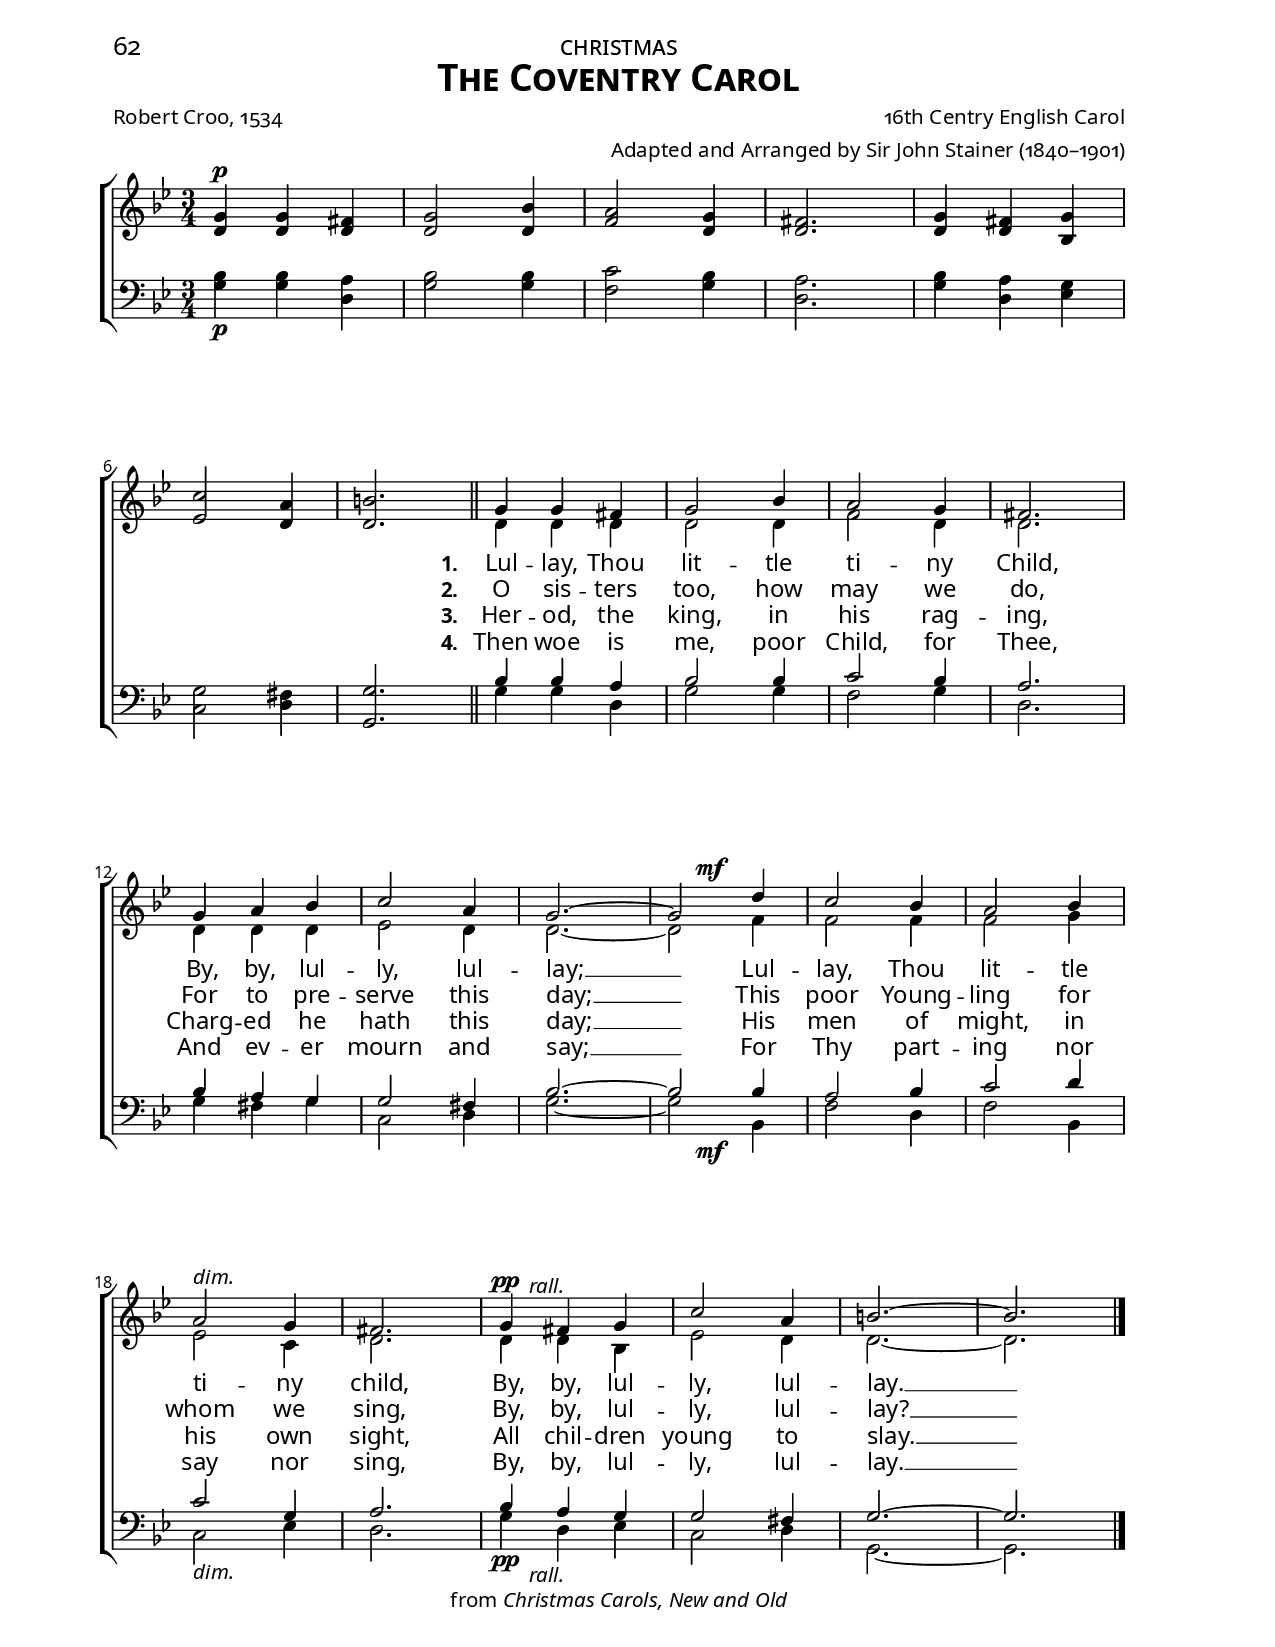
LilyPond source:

\version "2.14.2"
\include "util.ly"
\header {
  title = \markup{\override #'(font-name . "Garamond Premier Pro Semibold"){ \abs-fontsize #18 \smallCapsOldStyle"The Coventry Carol"}}
  poet = \markup\oldStyleNum"Robert Croo, 1534"
  composer = \markup\oldStyleNum"16th Centry English Carol"
  arranger = \markup\oldStyleNum"Adapted and Arranged by Sir John Stainer (1840–1901)"
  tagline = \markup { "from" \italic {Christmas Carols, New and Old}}
}
\paper {
  paper-height = 11\in
  paper-width = 8.5\in
  indent = 0\in
  %system-system-spacing = #'((basic-distance . 10) (padding . 0))
  %system-system-spacing =
  %  #'((basic-distance . 0)
  %     (minimum-distance . 0)
  %     (padding . -0.35)
  %     (stretchability . 100))
  ragged-last-bottom = ##f
  ragged-bottom = ##f
  two-sided = ##t
  inner-margin = 1\in
  outer-margin = 0.75\in
  top-margin = 0.26\in
  bottom-margin = 0.25\in
  first-page-number = #062
  print-first-page-number = ##t
  headerLine = \markup{\override #'(font-name . "Garamond Premier Pro") \smallCapsOldStyle"christmas"}
  oddHeaderMarkup = \markup\fill-line{
     \override #'(font-name . "Garamond Premier Pro")\abs-fontsize #12.5
     \combine 
        \fill-line{"" \on-the-fly #print-page-number-check-first
        \oldStylePageNum""
        }
        \fill-line{\headerLine}
  }
  evenHeaderMarkup = \markup {
     \override #'(font-name . "Garamond Premier Pro")\abs-fontsize #12.5
     \combine
        \on-the-fly #print-page-number-check-first
        \oldStylePageNum""
        \fill-line{\headerLine}
  }
}
#(set-global-staff-size 18) \paper{ #(define fonts (make-pango-font-tree "Garamond Premier Pro" "Garamond Premier Pro" "Garamond Premier Pro" (/ 18 20))) }
global = {
  \key bes \major
  \time 3/4
  \override DynamicLineSpanner #'staff-padding = #0.0
  \override DynamicLineSpanner #'Y-extent = #'(-1 . 1)
}

sopMusic = \relative c'' {
  <g d>4^\p <g d> <fis d> |
  <g d>2 <bes d,>4 |
  <a f>2 <g d>4 |
  <fis d>2. |
  <g d>4 <fis d> <g bes,> | \break
  <c ees,>2 <a d,>4 | 
  <b d,>2. \bar "||" 
  
  g4 g fis |
  g2 bes4 |
  a2 g4 |
  fis2. | \break
  
  g4 a bes |
  c2 a4 |
  g2.~ |
  <<g2 {s4 s^\mf}>> d'4 |
  c2 bes4 |
  a2 bes4 | \break
  
  a2^\markup\italic"dim." g4 |
  fis2. |
  <<g4 {s8^\pp s^\markup\italic"rall."}>> fis4 g |
  c2 a4 |
  b2.~ |
  b2. \bar "|."
}
sopWords = \lyricmode {
  
}

altoMusic = \relative c' {
  s2.*7 |
  
  d4 d d |
  d2 d4 |
  f2 d4 |
  d2. |
  
  d4 d d |
  ees2 d4 |
  d2.~ |
  d2 f4 |
  f2 f4 |
  f2 g4 |
  
  ees2 c4 |
  d2. |
  d4 d bes |
  ees2 d4 |
  d2.~ |
  d2. \bar "|."
}
altoWords = \lyricmode {
  \dropLyricsXI
  \repeat unfold 14 \skip 1
  \set stanza = #"1. "
  Lul -- lay, Thou lit -- tle ti -- ny Child,
  By, by, lul -- ly, lul -- lay; __
  Lul -- lay, Thou lit -- tle ti -- ny child,
  By, by, lul -- ly, lul -- lay. __
}
altoWordsII = \lyricmode {
  \dropLyricsXI
  \repeat unfold 14 \skip 1
  \set stanza = #"2. "
  O sis -- ters too, how may we do,
  For to pre -- serve this day; __
  This poor Young -- ling for whom we sing,
  By, by, lul -- ly, lul -- lay? __
}
altoWordsIII = \lyricmode {
  \dropLyricsXI
  \repeat unfold 14 \skip 1
  \set stanza = #"3. "
  Her -- od, the king, in his rag -- ing,
  Charg -- ed he hath this day; __
  His men of might, in his own sight,
  All chil -- dren young to slay. __
}
altoWordsIV = \lyricmode {
  \dropLyricsXI
  \repeat unfold 14 \skip 1
  \set stanza = #"4. "
  Then woe is me, poor Child, for Thee,
  And ev -- er mourn and say; __
  For Thy part -- ing nor say nor sing,
  By, by, lul -- ly, lul -- lay. __
}

tenorMusic = \relative c' {
  s2.*6_\p |
  
  <g g,>2. ~ |
  
  bes4 bes a |
  bes2 bes4 |
  c2 bes4 |
  a2. |
  
  bes4 a g |
  g2 fis4 |
  bes2.~ |
  <<bes2 {s4 s_\mf}>> bes4 |
  a2 bes4 |
  c2 d4 |
  
  c2_\markup\italic"dim." g4 |
  a2. |
  <<bes4 {s8_\pp s_\markup\italic"rall."}>> a4 g |
  g2 fis4 |
  g2.~ |
  g2. \bar "|."
}
tenorWords = \lyricmode {

}

bassMusic = \relative c' {
  <bes g>4 q <a d,> |
  <bes g>2 q4 |
  <c f,>2 <bes g>4 |
  <a d,>2. |
  <bes g>4 <a d,> <g ees> |
  <g c,>2 <fis d>4 |
  
  s2. |
  g4 g d |
  g2 g4 |
  f2 g4 |
  d2. |
  
  g4 fis g |
  c,2 d4 |
  g2.~ |
  g2 bes,4 |
  f'2 d4 |
  f2 bes,4 |
  
  c2 ees4 |
  d2. |
  g4 d ees |
  c2 d4 |
  g,2.~ |
  g2. \bar "|."
}
bassWords = \lyricmode {

}

\score {
  <<
   \new ChoirStaff <<
%    \new Lyrics = sopranos \with { \override VerticalAxisGroup #'nonstaff-relatedstaff-spacing = #'((basic-distance . 1)) }
    \new Staff = women <<
      \new Voice = "sopranos" { \voiceOne << \global \sopMusic >> }
      \new Voice = "altos" { \voiceTwo << \global \altoMusic >> }
    >>
    \new Lyrics \with { alignAboveContext = #"women" \override VerticalAxisGroup #'nonstaff-relatedstaff-spacing = #'((basic-distance . 1))} \lyricsto "sopranos" \sopWords
    \new Lyrics = "altosIV"  \with { alignBelowContext = #"women" } \lyricsto "sopranos" \altoWordsIV
    \new Lyrics = "altosIII"  \with { alignBelowContext = #"women" } \lyricsto "sopranos" \altoWordsIII
    \new Lyrics = "altosII"  \with { alignBelowContext = #"women" } \lyricsto "sopranos" \altoWordsII
    \new Lyrics = "altos"  \with { alignBelowContext = #"women" \override VerticalAxisGroup #'nonstaff-relatedstaff-spacing = #'((padding . -0.5)) } \lyricsto "sopranos" \altoWords
   \new Staff = men <<
      \clef bass
      \new Voice = "tenors" { \voiceOne << \global \tenorMusic >> }
      \new Voice = "basses" { \voiceTwo << \global \bassMusic >> }
    >>
    \new Lyrics \with { alignAboveContext = #"men" \override VerticalAxisGroup #'nonstaff-relatedstaff-spacing = #'((basic-distance . 1)) } \lyricsto "tenors" \tenorWords
    \new Lyrics \with { alignBelowContext = #"men" \override VerticalAxisGroup #'nonstaff-relatedstaff-spacing = #'((basic-distance . 1)) } \lyricsto "basses" \bassWords
  >>
%    \new PianoStaff << \new Staff { \new Voice { \pianoRH } } \new Staff { \clef "bass" \pianoLH } >>
  >>
  \layout {
  \context {
    \Lyrics
    \override LyricText #'font-size = #1.3
  }
    \context {
      \Score
      %\override SpacingSpanner #'base-shortest-duration = #(ly:make-moment 1 8)
      %\override SpacingSpanner #'common-shortest-duration = #(ly:make-moment 1 4)
    }
    \context {
      % Remove all empty staves
      % \Staff \RemoveEmptyStaves \override VerticalAxisGroup #'remove-first = ##t
    }
    \context {
      \Lyrics
      \override LyricText #'X-offset = #center-on-word
    }
  }
}

